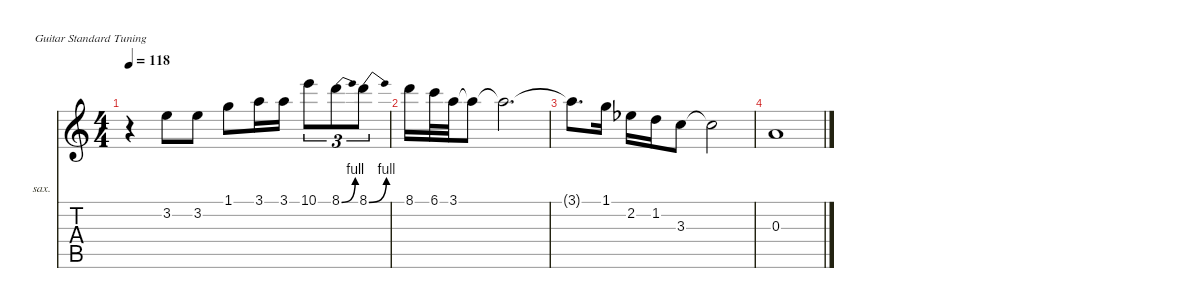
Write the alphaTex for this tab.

\defaultSystemsLayout 4
\hideDynamics
\bracketExtendMode nobrackets
\firstSystemTrackNameOrientation horizontal
\otherSystemsTrackNameOrientation horizontal
\track ("Vocal" "sax.") {instrument tenorsax}
\staff {score tabs}
\tuning (E4 B3 G3 D3 A2 E2)
\displaytranspose 14
\ts (4 4)
\tempo 118
\clef g2
\ks aminor
r.4{dy f} 3.2.8 3.2.8 1.1.8 3.1.16 3.1.16 10.1.8{tu (3 2)} 8.1{be (bend 0 0 30 4)}.8{tu (3 2)} 8.1{be (bend 0 0 30 4)}.8{tu (3 2)} |
8.1.16 6.1.32 3.1.32 3.1{t}.8 3.1{t}.2{d} |
3.1{t}.8{d} 1.1.16 2.2{acc b}.16 1.2.16 3.3.8 3.3{t}.2 |
0.3.1
